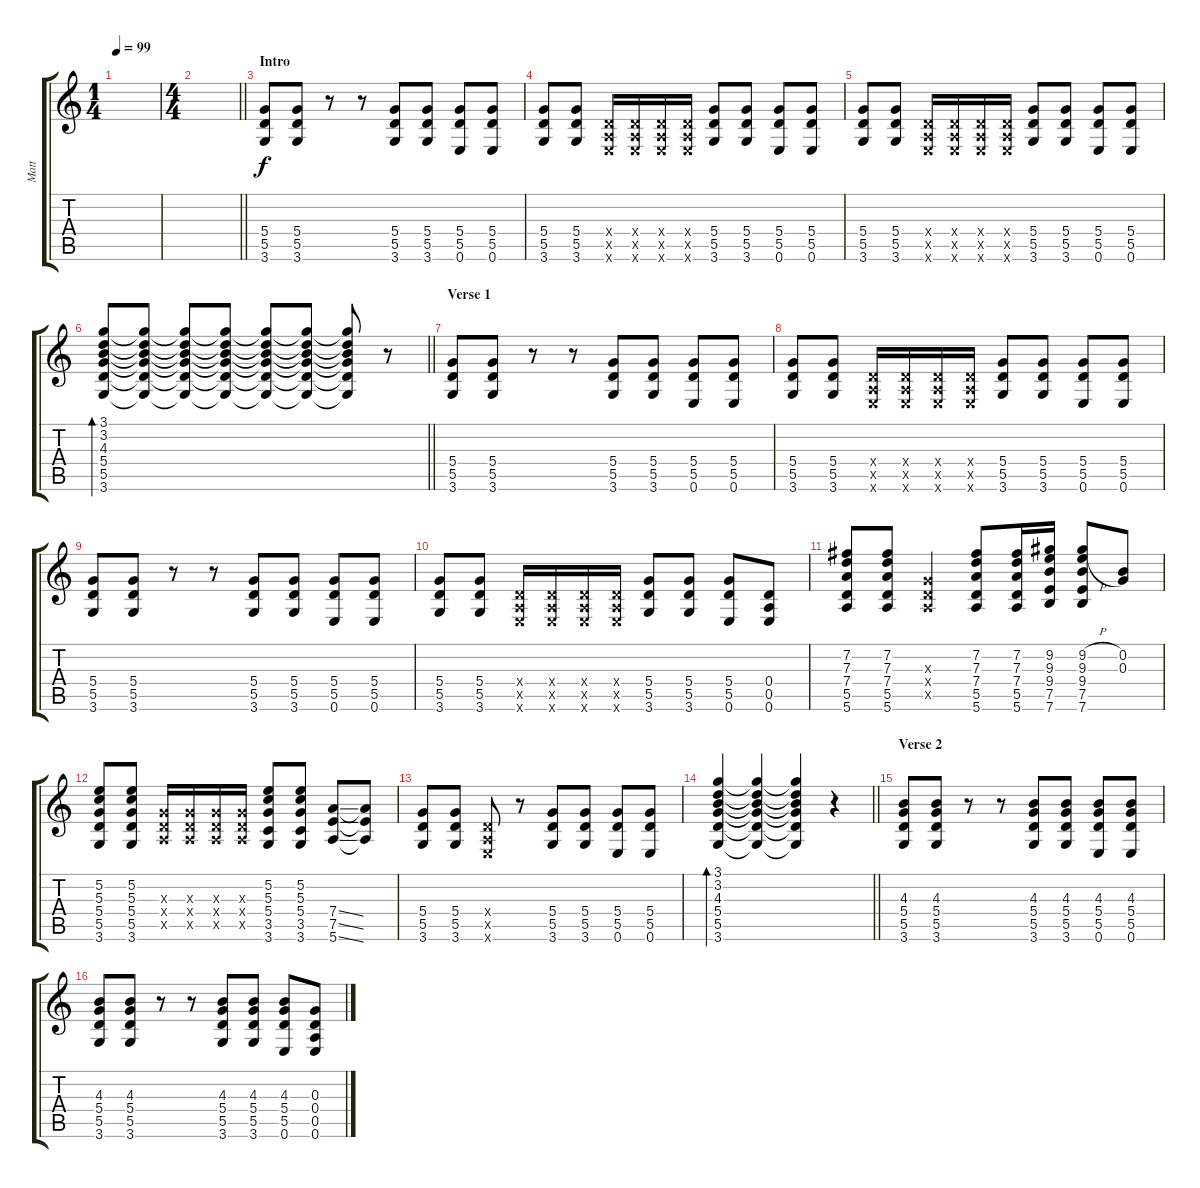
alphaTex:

\track ("Matt" "Matt") {instrument electricguitarclean}
\staff {score tabs}
\tuning (E4 B3 G3 D3 A2 E2) {hide}
\ts (1 4)
\tempo 99
\clef g2
\ks c
|
\ts (4 4)
\barLineRight lightlight
|
\section ("" "Intro")
(5.4 5.5 3.6).8 (5.4 5.5 3.6).8 r.8 r.8 (5.4 5.5 3.6).8 (5.4 5.5 3.6).8 (5.4 5.5 0.6).8 (5.4 5.5 0.6).8 |
(5.4 5.5 3.6).8 (5.4 5.5 3.6).8 (0.4{x} 0.5{x} 0.6{x}).16 (0.4{x} 0.5{x} 0.6{x}).16 (0.4{x} 0.5{x} 0.6{x}).16 (0.4{x} 0.5{x} 0.6{x}).16 (5.4 5.5 3.6).8 (5.4 5.5 3.6).8 (5.4 5.5 0.6).8 (5.4 5.5 0.6).8 |
(5.4 5.5 3.6).8 (5.4 5.5 3.6).8 (0.4{x} 0.5{x} 0.6{x}).16 (0.4{x} 0.5{x} 0.6{x}).16 (0.4{x} 0.5{x} 0.6{x}).16 (0.4{x} 0.5{x} 0.6{x}).16 (5.4 5.5 3.6).8 (5.4 5.5 3.6).8 (5.4 5.5 0.6).8 (5.4 5.5 0.6).8 |
\barLineRight lightlight
(3.1 3.2 4.3 5.4 5.5 3.6).8{bd 240} (3.1{t} 3.2{t} 4.3{t} 5.4{t} 5.5{t} 3.6{t}).8 (3.1{t} 3.2{t} 4.3{t} 5.4{t} 5.5{t} 3.6{t}).8 (3.1{t} 3.2{t} 4.3{t} 5.4{t} 5.5{t} 3.6{t}).8 (3.1{t} 3.2{t} 4.3{t} 5.4{t} 5.5{t} 3.6{t}).8 (3.1{t} 3.2{t} 4.3{t} 5.4{t} 5.5{t} 3.6{t}).8 (3.1{t} 3.2{t} 4.3{t} 5.4{t} 5.5{t} 3.6{t}).8 r.8 |
\section ("" "Verse 1")
(5.4 5.5 3.6).8 (5.4 5.5 3.6).8 r.8 r.8 (5.4 5.5 3.6).8 (5.4 5.5 3.6).8 (5.4 5.5 0.6).8 (5.4 5.5 0.6).8 |
(5.4 5.5 3.6).8 (5.4 5.5 3.6).8 (0.4{x} 0.5{x} 0.6{x}).16 (0.4{x} 0.5{x} 0.6{x}).16 (0.4{x} 0.5{x} 0.6{x}).16 (0.4{x} 0.5{x} 0.6{x}).16 (5.4 5.5 3.6).8 (5.4 5.5 3.6).8 (5.4 5.5 0.6).8 (5.4 5.5 0.6).8 |
(5.4 5.5 3.6).8 (5.4 5.5 3.6).8 r.8 r.8 (5.4 5.5 3.6).8 (5.4 5.5 3.6).8 (5.4 5.5 0.6).8 (5.4 5.5 0.6).8 |
(5.4 5.5 3.6).8 (5.4 5.5 3.6).8 (0.4{x} 0.5{x} 0.6{x}).16 (0.4{x} 0.5{x} 0.6{x}).16 (0.4{x} 0.5{x} 0.6{x}).16 (0.4{x} 0.5{x} 0.6{x}).16 (5.4 5.5 3.6).8 (5.4 5.5 3.6).8 (5.4 5.5 0.6).8 (0.4 0.5 0.6).8 |
(7.2 7.3 7.4 5.5 5.6).8 (7.2 7.3 7.4 5.5 5.6).8 (0.3{x} 0.4{x} 0.5{x}).4 (7.2 7.3 7.4 5.5 5.6).8 (7.2 7.3 7.4 5.5 5.6).16 (9.2 9.3 9.4 7.5 7.6).16 (9.2{h} 9.3{h} 9.4 7.5 7.6).8 (0.2 0.3).8 |
(5.2 5.3 5.4 5.5 3.6).8 (5.2 5.3 5.4 5.5 3.6).8 (0.3{x} 0.4{x} 0.5{x}).16 (0.3{x} 0.4{x} 0.5{x}).16 (0.3{x} 0.4{x} 0.5{x}).16 (0.3{x} 0.4{x} 0.5{x}).16 (5.2 5.3 5.4 3.5 3.6).8 (5.2 5.3 5.4 3.5 3.6).8 (7.4{ss} 7.5{ss} 5.6{ss}).8 (7.4{t} 7.5{t} 5.6{t}).8 |
(5.4 5.5 3.6).8 (5.4 5.5 3.6).8 (0.4{x} 0.5{x} 0.6{x}).8 r.8 (5.4 5.5 3.6).8 (5.4 5.5 3.6).8 (5.4 5.5 0.6).8 (5.4 5.5 0.6).8 |
\barLineRight lightlight
(3.1 3.2 4.3 5.4 5.5 3.6).4{bd 240} (3.1{t} 3.2{t} 4.3{t} 5.4{t} 5.5{t} 3.6{t}).4 (3.1{t} 3.2{t} 4.3{t} 5.4{t} 5.5{t} 3.6{t}).4 r.4 |
\section ("" "Verse 2")
(4.3 5.4 5.5 3.6).8 (4.3 5.4 5.5 3.6).8 r.8 r.8 (4.3 5.4 5.5 3.6).8 (4.3 5.4 5.5 3.6).8 (4.3 5.4 5.5 0.6).8 (4.3 5.4 5.5 0.6).8 |
(4.3 5.4 5.5 3.6).8 (4.3 5.4 5.5 3.6).8 r.8 r.8 (4.3 5.4 5.5 3.6).8 (4.3 5.4 5.5 3.6).8 (4.3 5.4 5.5 0.6).8 (0.3 0.4 0.5 0.6).8
